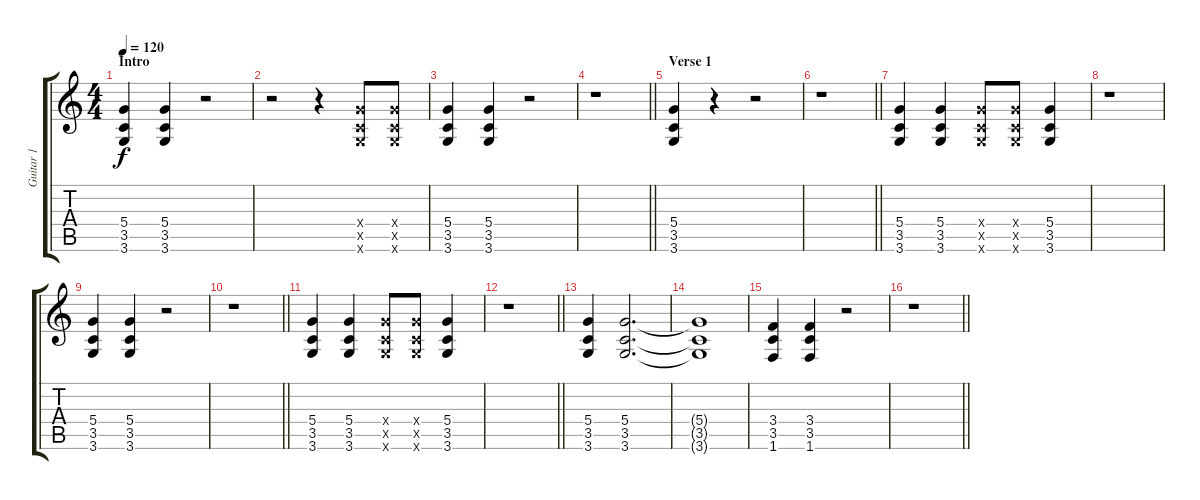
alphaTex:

\track ("Guitar 1" "Guitar 1") {instrument distortionguitar}
\staff {score tabs}
\tuning (E4 B3 G3 D3 A2 E2) {hide}
\ts (4 4)
\section ("" "Intro")
\tempo 120
\clef g2
\ks c
(5.4 3.5 3.6).4{dy f instrument distortionguitar} (5.4 3.5 3.6).4 r.2 |
r.2 r.4 (5.4{x} 3.5{x} 3.6{x}).8 (5.4{x} 3.5{x} 3.6{x}).8 |
(5.4 3.5 3.6).4 (5.4 3.5 3.6).4 r.2 |
\barLineRight lightlight
r.1 |
\section ("" "Verse 1")
(5.4 3.5 3.6).4 r.4 r.2 |
\barLineRight lightlight
r.1 |
(5.4 3.5 3.6).4 (5.4 3.5 3.6).4 (5.4{x} 3.5{x} 3.6{x}).8 (5.4{x} 3.5{x} 3.6{x}).8 (5.4 3.5 3.6).4 |
r.1 |
(5.4 3.5 3.6).4 (5.4 3.5 3.6).4 r.2 |
\barLineRight lightlight
r.1 |
(5.4 3.5 3.6).4 (5.4 3.5 3.6).4 (5.4{x} 3.5{x} 3.6{x}).8 (5.4{x} 3.5{x} 3.6{x}).8 (5.4 3.5 3.6).4 |
\barLineRight lightlight
r.1 |
(5.4 3.5 3.6).4 (5.4 3.5 3.6).2{d} |
(5.4{t} 3.5{t} 3.6{t}).1 |
(3.4 3.5 1.6).4 (3.4 3.5 1.6).4 r.2 |
\barLineRight lightlight
r.1
